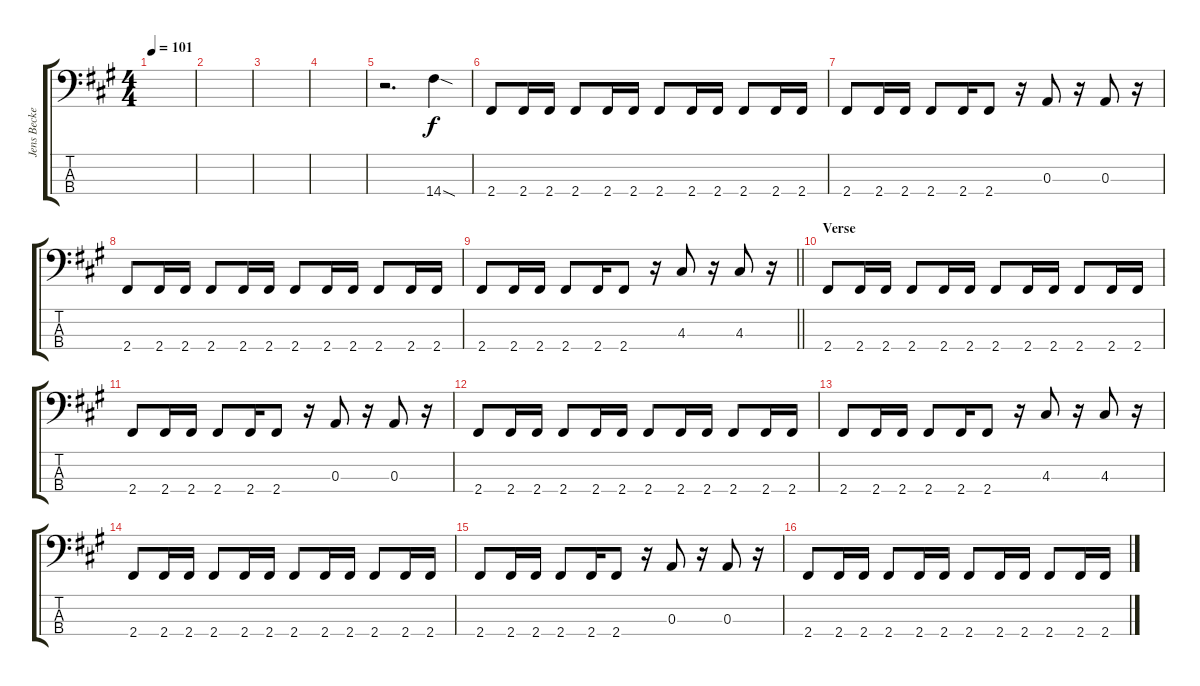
\track ("Jens Becker" "Jens Becke") {instrument electricbassfinger}
\staff {score tabs}
\tuning (G2 D2 A1 E1) {hide}
\ts (4 4)
\tempo 101
\clef f4
\ks f#minor
|
|
|
|
r.2{d} 14.4{sod}.4 |
2.4.8 2.4.16 2.4.16 2.4.8 2.4.16 2.4.16 2.4.8 2.4.16 2.4.16 2.4.8 2.4.16 2.4.16 |
2.4.8 2.4.16 2.4.16 2.4.8 2.4.16 2.4.8 r.16 0.3.8 r.16 0.3.8 r.16 |
2.4.8 2.4.16 2.4.16 2.4.8 2.4.16 2.4.16 2.4.8 2.4.16 2.4.16 2.4.8 2.4.16 2.4.16 |
\barLineRight lightlight
2.4.8 2.4.16 2.4.16 2.4.8 2.4.16 2.4.8 r.16 4.3.8 r.16 4.3.8 r.16 |
\section ("" "Verse")
2.4.8 2.4.16 2.4.16 2.4.8 2.4.16 2.4.16 2.4.8 2.4.16 2.4.16 2.4.8 2.4.16 2.4.16 |
2.4.8 2.4.16 2.4.16 2.4.8 2.4.16 2.4.8 r.16 0.3.8 r.16 0.3.8 r.16 |
2.4.8 2.4.16 2.4.16 2.4.8 2.4.16 2.4.16 2.4.8 2.4.16 2.4.16 2.4.8 2.4.16 2.4.16 |
2.4.8 2.4.16 2.4.16 2.4.8 2.4.16 2.4.8 r.16 4.3.8 r.16 4.3.8 r.16 |
2.4.8 2.4.16 2.4.16 2.4.8 2.4.16 2.4.16 2.4.8 2.4.16 2.4.16 2.4.8 2.4.16 2.4.16 |
2.4.8 2.4.16 2.4.16 2.4.8 2.4.16 2.4.8 r.16 0.3.8 r.16 0.3.8 r.16 |
2.4.8 2.4.16 2.4.16 2.4.8 2.4.16 2.4.16 2.4.8 2.4.16 2.4.16 2.4.8 2.4.16 2.4.16
